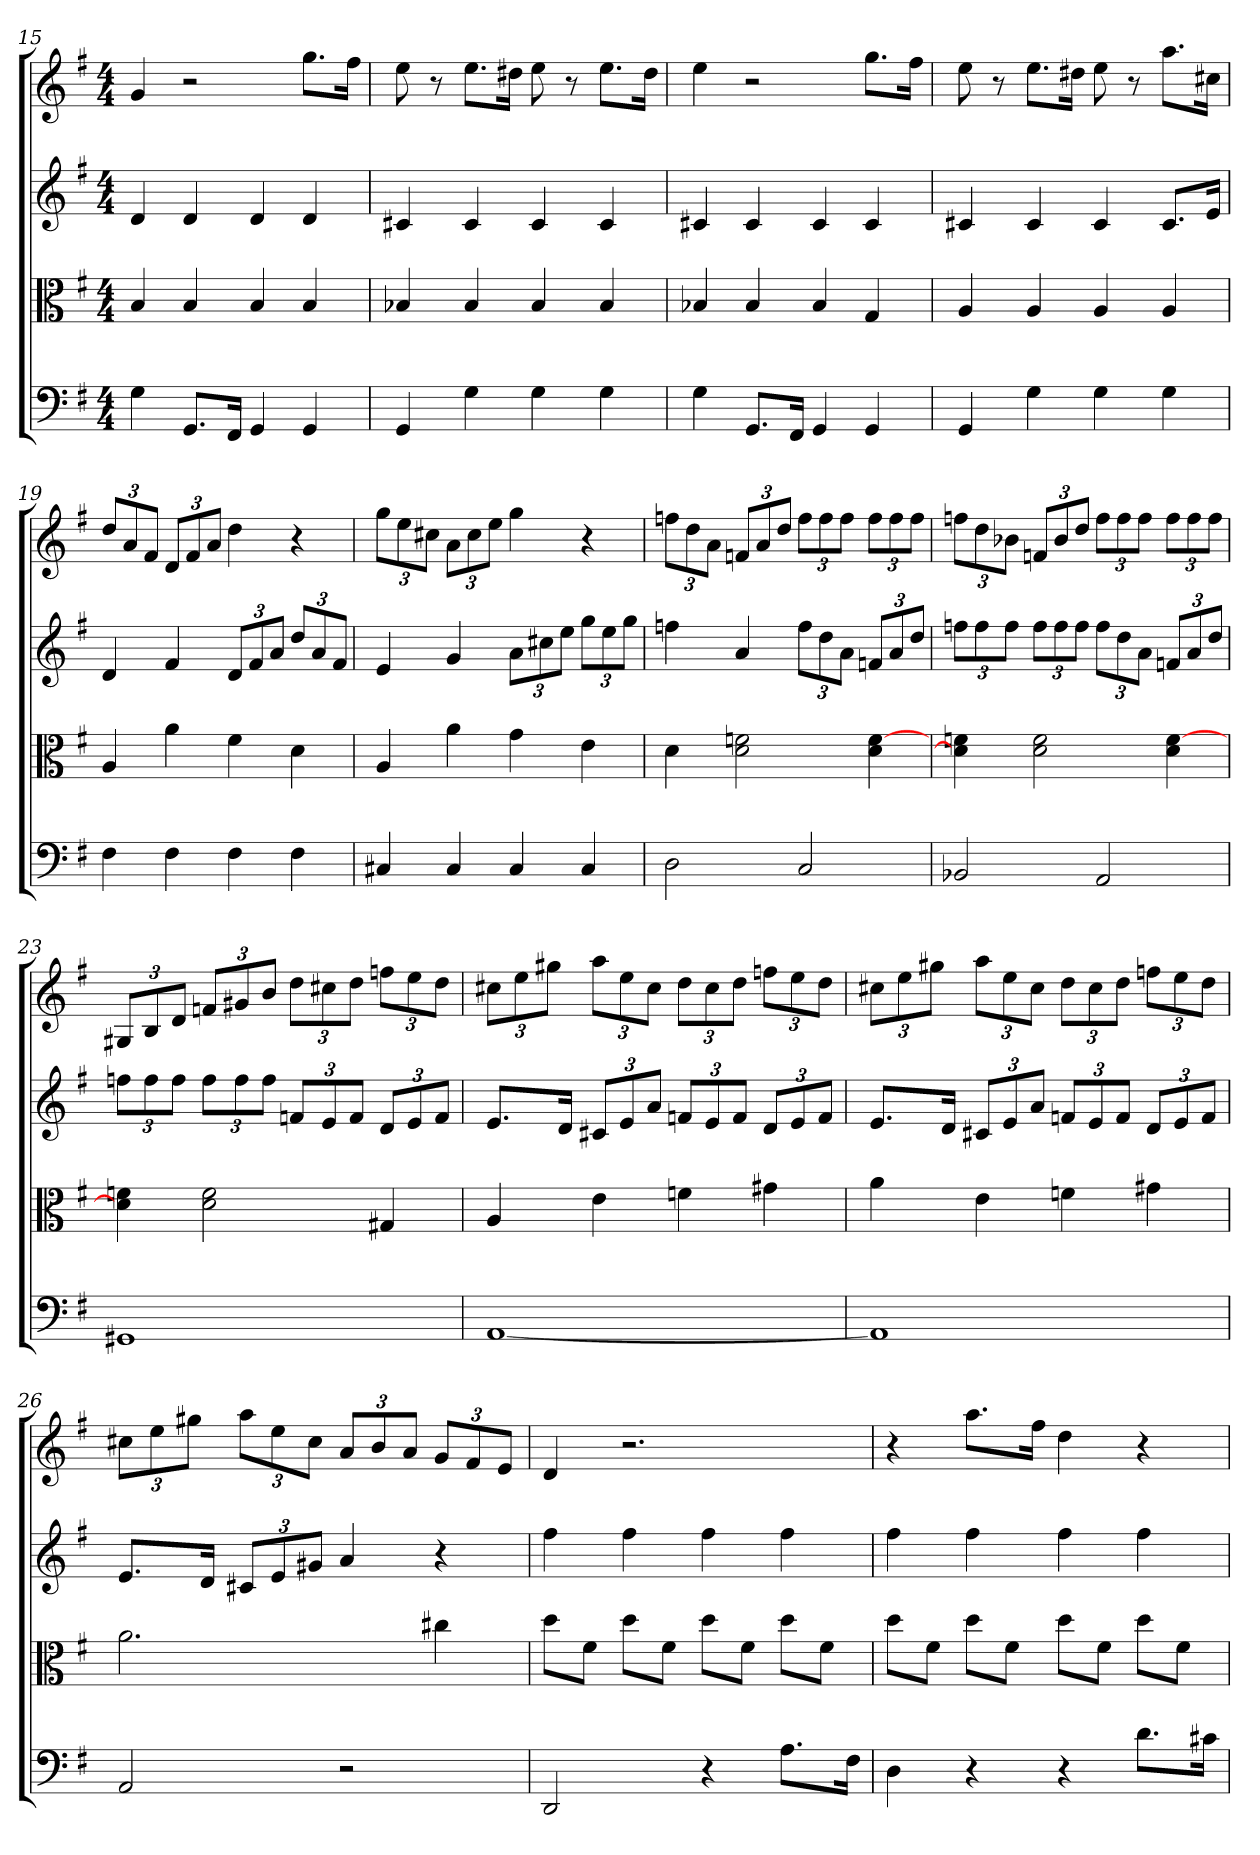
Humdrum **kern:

**kern	**kern	**kern	**kern
*part4	*part3	*part2	*part1
*staff4	*staff3	*staff2	*staff1
*clefF4	*clefC3	*	*
*k[f#]	*k[f#]	*k[f#]	*k[f#]
*G:	*G:	*G:	*G:
*M4/4	*M4/4	*M4/4	*M4/4
=15	=15	=15	=15
4G	4B	4d	4g
8.GG/L	4B	4d	2r
16FF#/Jk	.	.	.
4GG	4B	4d	.
4GG	4B	4d	8.ggL
.	.	.	16ff#Jk
=16	=16	=16	=16
4GG	4B-X	4c#X	8ee
.	.	.	8r
4G	4B-	4c#	8.eeL
.	.	.	16dd#XJk
4G	4B-	4c#	8ee
.	.	.	8r
4G	4B-	4c#	8.eeL
.	.	.	16dd#Jk
=17	=17	=17	=17
4G	4B-X	4c#X	4ee
8.GG/L	4B-	4c#	2r
16FF#/Jk	.	.	.
4GG	4B-	4c#	.
4GG	4G	4c#	8.ggL
.	.	.	16ff#Jk
=18	=18	=18	=18
4GG	4A	4c#X	8ee
.	.	.	8r
4G	4A	4c#	8.eeL
.	.	.	16dd#XJk
4G	4A	4c#	8ee
.	.	.	8r
4G	4A	8.c#L	8.aaL
.	.	16eJk	16cc#XJk
=19	=19	=19	=19
4F#	4A	4d	12ddL
.	.	.	12a
.	.	.	12f#J
4F#	4a	4f#	12dL
.	.	.	12f#
.	.	.	12aJ
4F#	4f#	12dL	4dd
.	.	12f#	.
.	.	12aJ	.
4F#	4d	12ddL	4r
.	.	12a	.
.	.	12f#J	.
=20	=20	=20	=20
4C#X	4A	4e	12ggL
.	.	.	12ee
.	.	.	12cc#XJ
4C#	4a	4g	12aL
.	.	.	12cc#
.	.	.	12eeJ
4C#	4g	12aL	4gg
.	.	12cc#X	.
.	.	12eeJ	.
4C#	4e	12ggL	4r
.	.	12ee	.
.	.	12ggJ	.
=21	=21	=21	=21
2D	4d	4ffn	12ffnL
.	.	.	12dd
.	.	.	12aJ
.	2d 2fn	4a	12fnL
.	.	.	12a
.	.	.	12ddJ
2C	.	12ffL	12ffL
.	.	12dd	12ff
.	.	12aJ	12ffJ
.	4d [4f	12fnL	12ffL
.	.	12a	12ff
.	.	12ddJ	12ffJ
=22	=22	=22	=22
2BB-X	4d] 4fn	12ffnL	12ffnL
.	.	12ff	12dd
.	.	12ffJ	12b-XJ
.	2d 2f	12ffL	12fnL
.	.	12ff	12b-
.	.	12ffJ	12ddJ
2AA	.	12ffL	12ffL
.	.	12dd	12ff
.	.	12aJ	12ffJ
.	4d [4f	12fnL	12ffL
.	.	12a	12ff
.	.	12ddJ	12ffJ
=23	=23	=23	=23
1GG#X	4d] 4fn	12ffnL	12G#XL
.	.	12ff	12B
.	.	12ffJ	12dJ
.	2d 2f	12ffL	12fnL
.	.	12ff	12g#X
.	.	12ffJ	12bJ
.	.	12fnL	12ddL
.	.	12e	12cc#X
.	.	12fJ	12ddJ
.	4G#X	12dL	12ffnL
.	.	12e	12ee
.	.	12fJ	12ddJ
=24	=24	=24	=24
[1AA	4A	8.eL	12cc#XL
.	.	.	12ee
.	.	.	12gg#XJ
.	.	16dJk	.
.	4e	12c#XL	12aaL
.	.	12e	12ee
.	.	12aJ	12cc#J
.	4fn	12fnL	12ddL
.	.	12e	12cc#
.	.	12fJ	12ddJ
.	4g#X	12dL	12ffnL
.	.	12e	12ee
.	.	12fJ	12ddJ
=25	=25	=25	=25
1AA]	4a	8.eL	12cc#XL
.	.	.	12ee
.	.	.	12gg#XJ
.	.	16dJk	.
.	4e	12c#XL	12aaL
.	.	12e	12ee
.	.	12aJ	12cc#J
.	4fn	12fnL	12ddL
.	.	12e	12cc#
.	.	12fJ	12ddJ
.	4g#X	12dL	12ffnL
.	.	12e	12ee
.	.	12fJ	12ddJ
=26	=26	=26	=26
2AA	2.a	8.eL	12cc#XL
.	.	.	12ee
.	.	.	12gg#XJ
.	.	16dJk	.
.	.	12c#XL	12aaL
.	.	12e	12ee
.	.	12g#XJ	12cc#J
2r	.	4a	12aL
.	.	.	12b
.	.	.	12aJ
.	4cc#X	4r	12gL
.	.	.	12f#
.	.	.	12eJ
=27	=27	=27	=27
2DD	8dd\L	4ff#	4d
.	8f#\J	.	.
.	8dd\L	4ff#	2.r
.	8f#\J	.	.
4r	8dd\L	4ff#	.
.	8f#\J	.	.
8.A\L	8dd\L	4ff#	.
.	8f#\J	.	.
16F#\Jk	.	.	.
=28	=28	=28	=28
4D	8dd\L	4ff#	4r
.	8f#\J	.	.
4r	8dd\L	4ff#	8.aaL
.	8f#\J	.	.
.	.	.	16ff#Jk
4r	8dd\L	4ff#	4dd
.	8f#\J	.	.
8.d\L	8dd\L	4ff#	4r
.	8f#\J	.	.
16c#X\Jk	.	.	.
=	=	=	=
*-	*-	*-	*-
